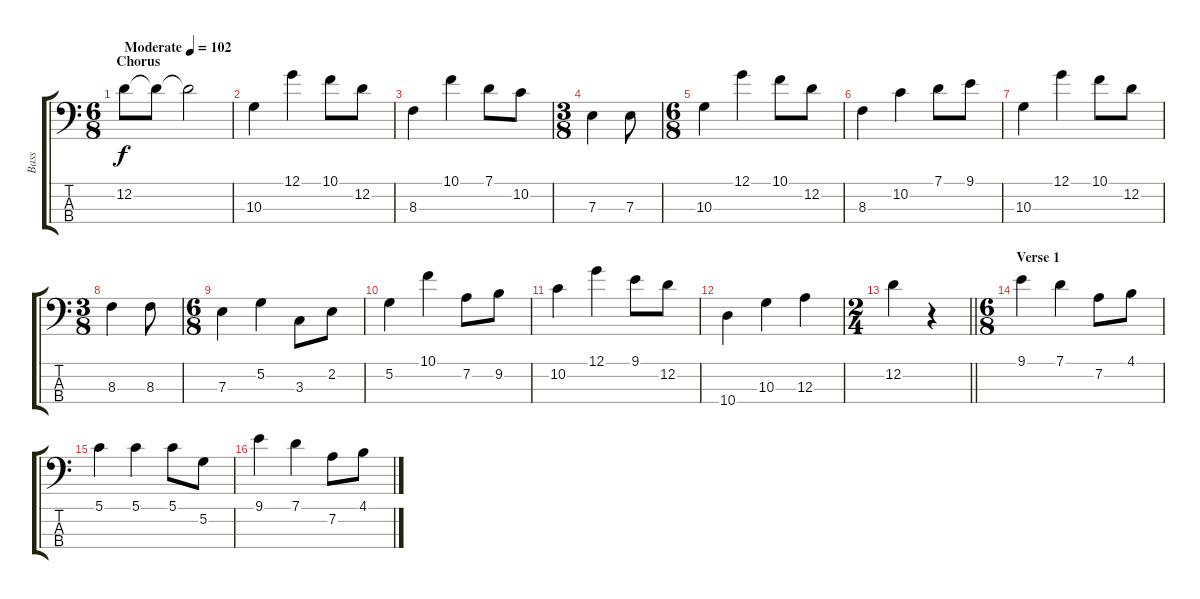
\track ("Bass" "Bass") {instrument electricbassfinger}
\staff {score tabs}
\tuning (G2 D2 A1 E1) {hide}
\ts (6 8)
\section ("" "Chorus")
\tempo (102 "Moderate")
\clef f4
\ks c
12.2.8{dy f volume 2 instrument electricbassfinger} 12.2{t}.8{volume 8} 12.2{t}.2 |
10.3.4 12.1.4 10.1.8 12.2.8 |
8.3.4 10.1.4 7.1.8 10.2.8 |
\ts (3 8)
7.3.4 7.3.8 |
\ts (6 8)
10.3.4 12.1.4 10.1.8 12.2.8 |
8.3.4 10.2.4 7.1.8 9.1.8 |
10.3.4 12.1.4 10.1.8 12.2.8 |
\ts (3 8)
8.3.4 8.3.8 |
\ts (6 8)
7.3.4 5.2.4 3.3.8 2.2.8 |
5.2.4 10.1.4 7.2.8 9.2.8 |
10.2.4 12.1.4 9.1.8 12.2.8 |
10.4.4 10.3.4 12.3.4 |
\ts (2 4)
\barLineRight lightlight
12.2.4 r.4 |
\ts (6 8)
\section ("" "Verse 1")
9.1.4 7.1.4 7.2.8 4.1.8 |
5.1.4 5.1.4 5.1.8 5.2.8 |
9.1.4 7.1.4 7.2.8 4.1.8
